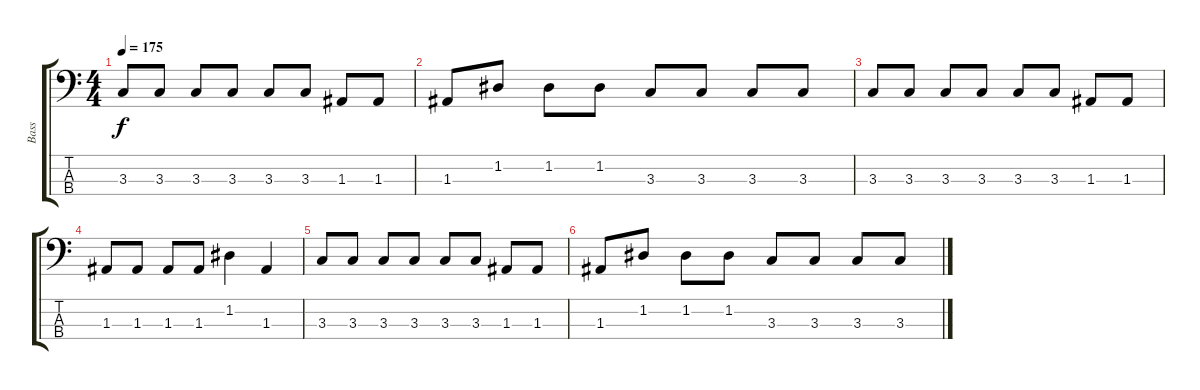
\track ("Bass" "Bass") {instrument electricbassfinger}
\staff {score tabs}
\tuning (G2 D2 A1 E1) {hide}
\ts (4 4)
\tempo 175
\clef f4
\ks c
3.3.8{dy f} 3.3.8 3.3.8 3.3.8 3.3.8 3.3.8 1.3.8 1.3.8 |
1.3.8 1.2.8 1.2.8 1.2.8 3.3.8 3.3.8 3.3.8 3.3.8 |
3.3.8 3.3.8 3.3.8 3.3.8 3.3.8 3.3.8 1.3.8 1.3.8 |
1.3.8 1.3.8 1.3.8 1.3.8 1.2.4 1.3.4 |
3.3.8 3.3.8 3.3.8 3.3.8 3.3.8 3.3.8 1.3.8 1.3.8 |
1.3.8 1.2.8 1.2.8 1.2.8 3.3.8 3.3.8 3.3.8 3.3.8
